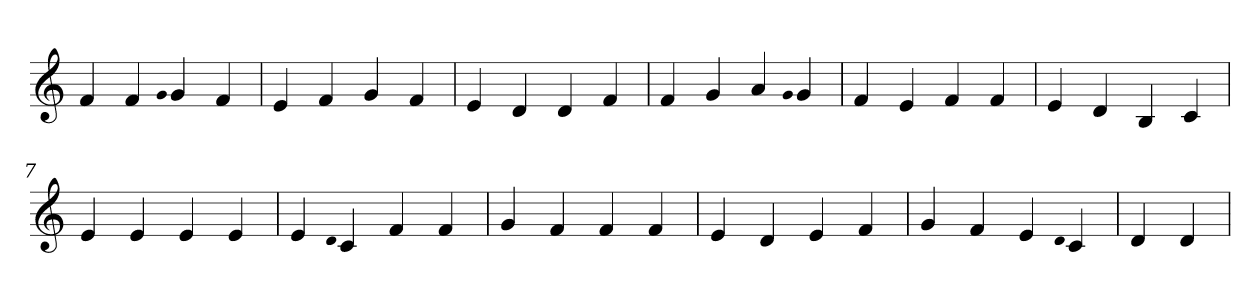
**kern
*part1
*staff1
*clefG2
=1
4f
4f
qqg
4g
4f
=2
4e
4f
4g
4f
=3
4e
4d
4d
4f
=4
4f
4g
4a
qqg
4g
=5
4f
4e
4f
4f
=6
4e
4d
4B
4c
=7
4e
4e
4e
4e
=8
4e
qqd
4c
4f
4f
=9
4g
4f
4f
4f
=10
4e
4d
4e
4f
=11
4g
4f
4e
qqd
4c
=12
4d
4d
=
*-
